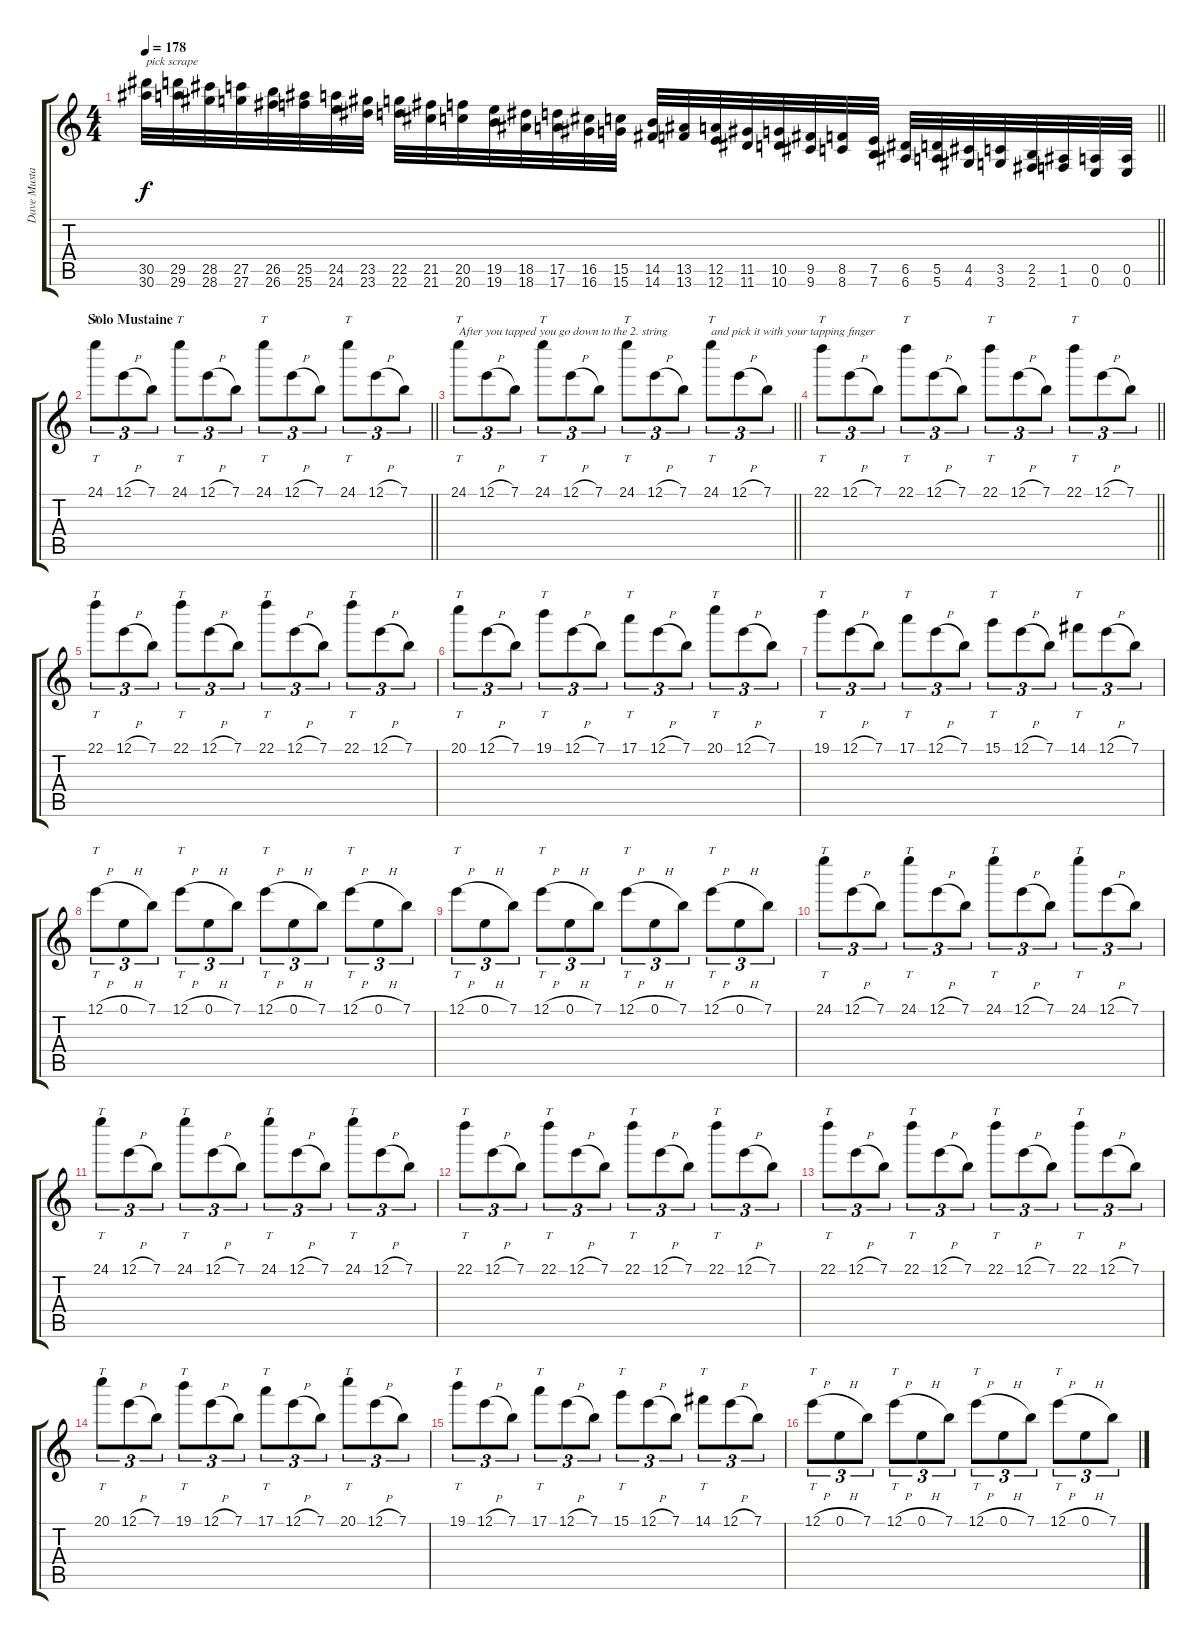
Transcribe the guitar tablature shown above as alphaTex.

\track ("Dave Mustaine" "Dave Musta") {instrument distortionguitar}
\staff {score tabs}
\tuning (E4 B3 G3 D3 A2 E2) {hide}
\ts (4 4)
\tempo 178
\clef g2
\barLineRight lightlight
\ks c
(30.5 30.6).32{txt "pick scrape" dy f instrument guitarfretnoise} (29.5 29.6).32 (28.5 28.6).32 (27.5 27.6).32 (26.5 26.6).32 (25.5 25.6).32 (24.5 24.6).32 (23.5 23.6).32 (22.5 22.6).32 (21.5 21.6).32 (20.5 20.6).32 (19.5 19.6).32 (18.5 18.6).32 (17.5 17.6).32 (16.5 16.6).32 (15.5 15.6).32 (14.5 14.6).32 (13.5 13.6).32 (12.5 12.6).32 (11.5 11.6).32 (10.5 10.6).32 (9.5 9.6).32 (8.5 8.6).32 (7.5 7.6).32 (6.5 6.6).32 (5.5 5.6).32 (4.5 4.6).32 (3.5 3.6).32 (2.5 2.6).32 (1.5 1.6).32 (0.5 0.6).32 (0.5 0.6).32 |
\section ("" "Solo Mustaine")
\barLineRight lightlight
24.1.8{tt tu (3 2) volume 16 instrument distortionguitar} 12.1{h}.8{tu (3 2)} 7.1.8{tu (3 2)} 24.1.8{tt tu (3 2)} 12.1{h}.8{tu (3 2)} 7.1.8{tu (3 2)} 24.1.8{tt tu (3 2)} 12.1{h}.8{tu (3 2)} 7.1.8{tu (3 2)} 24.1.8{tt tu (3 2)} 12.1{h}.8{tu (3 2)} 7.1.8{tu (3 2)} |
\section ("" "")
\barLineRight lightlight
24.1.8{tt tu (3 2) txt "After you tapped you go down to the 2. string"} 12.1{h}.8{tu (3 2)} 7.1.8{tu (3 2)} 24.1.8{tt tu (3 2)} 12.1{h}.8{tu (3 2)} 7.1.8{tu (3 2)} 24.1.8{tt tu (3 2)} 12.1{h}.8{tu (3 2)} 7.1.8{tu (3 2)} 24.1.8{tt tu (3 2) txt "and pick it with your tapping finger"} 12.1{h}.8{tu (3 2)} 7.1.8{tu (3 2)} |
\section ("" "")
\barLineRight lightlight
22.1.8{tt tu (3 2)} 12.1{h}.8{tu (3 2)} 7.1.8{tu (3 2)} 22.1.8{tt tu (3 2)} 12.1{h}.8{tu (3 2)} 7.1.8{tu (3 2)} 22.1.8{tt tu (3 2)} 12.1{h}.8{tu (3 2)} 7.1.8{tu (3 2)} 22.1.8{tt tu (3 2)} 12.1{h}.8{tu (3 2)} 7.1.8{tu (3 2)} |
\section ("" "")
22.1.8{tt tu (3 2)} 12.1{h}.8{tu (3 2)} 7.1.8{tu (3 2)} 22.1.8{tt tu (3 2)} 12.1{h}.8{tu (3 2)} 7.1.8{tu (3 2)} 22.1.8{tt tu (3 2)} 12.1{h}.8{tu (3 2)} 7.1.8{tu (3 2)} 22.1.8{tt tu (3 2)} 12.1{h}.8{tu (3 2)} 7.1.8{tu (3 2)} |
20.1.8{tt tu (3 2)} 12.1{h}.8{tu (3 2)} 7.1.8{tu (3 2)} 19.1.8{tt tu (3 2)} 12.1{h}.8{tu (3 2)} 7.1.8{tu (3 2)} 17.1.8{tt tu (3 2)} 12.1{h}.8{tu (3 2)} 7.1.8{tu (3 2)} 20.1.8{tt tu (3 2)} 12.1{h}.8{tu (3 2)} 7.1.8{tu (3 2)} |
19.1.8{tt tu (3 2)} 12.1{h}.8{tu (3 2)} 7.1.8{tu (3 2)} 17.1.8{tt tu (3 2)} 12.1{h}.8{tu (3 2)} 7.1.8{tu (3 2)} 15.1.8{tt tu (3 2)} 12.1{h}.8{tu (3 2)} 7.1.8{tu (3 2)} 14.1.8{tt tu (3 2)} 12.1{h}.8{tu (3 2)} 7.1.8{tu (3 2)} |
12.1{h}.8{tt tu (3 2)} 0.1{h}.8{tu (3 2)} 7.1.8{tu (3 2)} 12.1{h}.8{tt tu (3 2)} 0.1{h}.8{tu (3 2)} 7.1.8{tu (3 2)} 12.1{h}.8{tt tu (3 2)} 0.1{h}.8{tu (3 2)} 7.1.8{tu (3 2)} 12.1{h}.8{tt tu (3 2)} 0.1{h}.8{tu (3 2)} 7.1.8{tu (3 2)} |
12.1{h}.8{tt tu (3 2)} 0.1{h}.8{tu (3 2)} 7.1.8{tu (3 2)} 12.1{h}.8{tt tu (3 2)} 0.1{h}.8{tu (3 2)} 7.1.8{tu (3 2)} 12.1{h}.8{tt tu (3 2)} 0.1{h}.8{tu (3 2)} 7.1.8{tu (3 2)} 12.1{h}.8{tt tu (3 2)} 0.1{h}.8{tu (3 2)} 7.1.8{tu (3 2)} |
24.1.8{tt tu (3 2)} 12.1{h}.8{tu (3 2)} 7.1.8{tu (3 2)} 24.1.8{tt tu (3 2)} 12.1{h}.8{tu (3 2)} 7.1.8{tu (3 2)} 24.1.8{tt tu (3 2)} 12.1{h}.8{tu (3 2)} 7.1.8{tu (3 2)} 24.1.8{tt tu (3 2)} 12.1{h}.8{tu (3 2)} 7.1.8{tu (3 2)} |
24.1.8{tt tu (3 2)} 12.1{h}.8{tu (3 2)} 7.1.8{tu (3 2)} 24.1.8{tt tu (3 2)} 12.1{h}.8{tu (3 2)} 7.1.8{tu (3 2)} 24.1.8{tt tu (3 2)} 12.1{h}.8{tu (3 2)} 7.1.8{tu (3 2)} 24.1.8{tt tu (3 2)} 12.1{h}.8{tu (3 2)} 7.1.8{tu (3 2)} |
22.1.8{tt tu (3 2)} 12.1{h}.8{tu (3 2)} 7.1.8{tu (3 2)} 22.1.8{tt tu (3 2)} 12.1{h}.8{tu (3 2)} 7.1.8{tu (3 2)} 22.1.8{tt tu (3 2)} 12.1{h}.8{tu (3 2)} 7.1.8{tu (3 2)} 22.1.8{tt tu (3 2)} 12.1{h}.8{tu (3 2)} 7.1.8{tu (3 2)} |
22.1.8{tt tu (3 2)} 12.1{h}.8{tu (3 2)} 7.1.8{tu (3 2)} 22.1.8{tt tu (3 2)} 12.1{h}.8{tu (3 2)} 7.1.8{tu (3 2)} 22.1.8{tt tu (3 2)} 12.1{h}.8{tu (3 2)} 7.1.8{tu (3 2)} 22.1.8{tt tu (3 2)} 12.1{h}.8{tu (3 2)} 7.1.8{tu (3 2)} |
20.1.8{tt tu (3 2)} 12.1{h}.8{tu (3 2)} 7.1.8{tu (3 2)} 19.1.8{tt tu (3 2)} 12.1{h}.8{tu (3 2)} 7.1.8{tu (3 2)} 17.1.8{tt tu (3 2)} 12.1{h}.8{tu (3 2)} 7.1.8{tu (3 2)} 20.1.8{tt tu (3 2)} 12.1{h}.8{tu (3 2)} 7.1.8{tu (3 2)} |
19.1.8{tt tu (3 2)} 12.1{h}.8{tu (3 2)} 7.1.8{tu (3 2)} 17.1.8{tt tu (3 2)} 12.1{h}.8{tu (3 2)} 7.1.8{tu (3 2)} 15.1.8{tt tu (3 2)} 12.1{h}.8{tu (3 2)} 7.1.8{tu (3 2)} 14.1.8{tt tu (3 2)} 12.1{h}.8{tu (3 2)} 7.1.8{tu (3 2)} |
12.1{h}.8{tt tu (3 2)} 0.1{h}.8{tu (3 2)} 7.1.8{tu (3 2)} 12.1{h}.8{tt tu (3 2)} 0.1{h}.8{tu (3 2)} 7.1.8{tu (3 2)} 12.1{h}.8{tt tu (3 2)} 0.1{h}.8{tu (3 2)} 7.1.8{tu (3 2)} 12.1{h}.8{tt tu (3 2)} 0.1{h}.8{tu (3 2)} 7.1.8{tu (3 2)}
